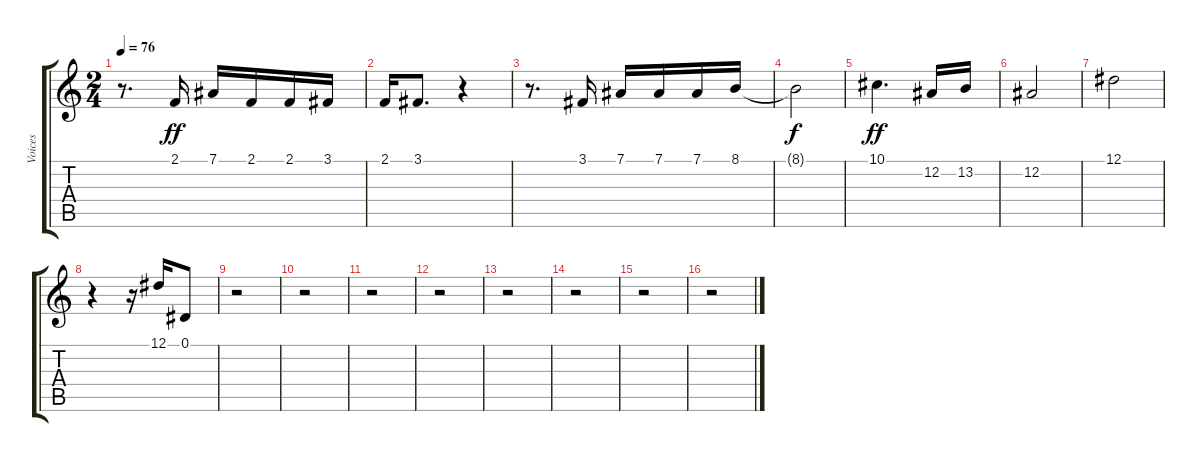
\track ("Voices" "Voices") {instrument englishhorn}
\staff {score tabs}
\tuning (Eb4 Bb3 Gb3 Db3 Ab2 Eb2) {hide}
\ts (2 4)
\tempo 76
\clef g2
\ks c
r.8{d dy f} 2.1.16{dy ff} 7.1.16 2.1.16 2.1.16 3.1.16 |
2.1.16 3.1.8{d} r.4 |
r.8{d} 3.1.16 7.1.16 7.1.16 7.1.16 8.1.16 |
8.1{t}.2{dy f} |
10.1.4{d dy ff} 12.2.16 13.2.16 |
12.2.2 |
12.1.2 |
r.4 r.16 12.1.16 0.1.8 |
r.2 |
r.2 |
r.2 |
r.2 |
r.2 |
r.2 |
r.2 |
r.2
